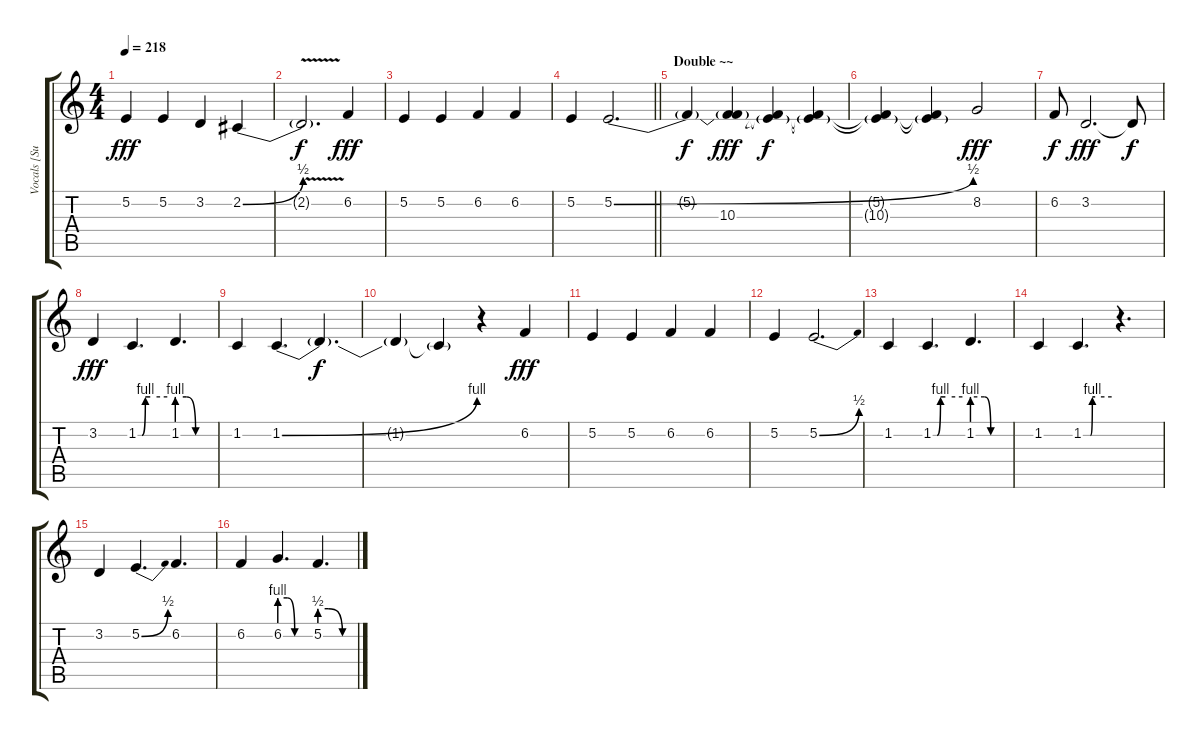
\track ("Vocals [Sully Erna]" "Vocals [Su") {instrument violin}
\staff {score tabs}
\tuning (E4 B3 G3 D3 A2 E2) {hide}
\ts (4 4)
\tempo 218
\clef g2
\ks c
5.2.4{dy fff} 5.2.4 3.2.4 2.2{be (bend 0 0 60 2)}.4 |
2.2{v t}.2{d dy f} 6.2.4{dy fff} |
5.2.4 5.2.4 6.2.4 6.2.4 |
\barLineRight lightlight
5.2.4 5.2{be (bend 0 0 60 2)}.2{d} |
\section ("" "Double ~~")
5.2{t}.4{dy f} (5.2{t} 10.3).4{dy fff} (5.2{t} 10.3{t}).4{dy f} (5.2{t} 10.3{t}).4 |
(5.2{t} 10.3{t}).4 (5.2{t} 10.3{t}).4 8.2.2{dy fff} |
6.2.8{dy f} 3.2.2{d dy fff} 3.2{t}.8{dy f} |
3.2.4{dy fff} 1.2{be (custom 0 0 8 0 15 4 25 4 60 4)}.4{d} 1.2{be (custom 0 4 15 4 30 0 60 0)}.4{d} |
1.2.4 1.2{be (bend 0 0 60 4)}.4{d} 1.2{t}.4{d dy f} |
1.2{t}.4 1.2{t}.4 r.4 6.2.4{dy fff} |
5.2.4 5.2.4 6.2.4 6.2.4 |
5.2.4 5.2{be (bend 0 0 60 2)}.2{d} |
1.2.4 1.2{be (custom 0 0 8 0 15 4 25 4 60 4)}.4{d} 1.2{be (custom 0 4 20 4 30 0 60 0)}.4{d} |
1.2.4 1.2{be (custom 0 0 15 0 19 4 25 4 60 4)}.4{d} r.4{d} |
3.2.4 5.2{be (bend 0 0 60 2)}.4{d} 6.2.4{d} |
6.2.4 6.2{be (custom 0 4 15 4 30 0 60 0)}.4{d} 5.2{be (custom 0 2 15 2 40 0 60 0)}.4{d}
